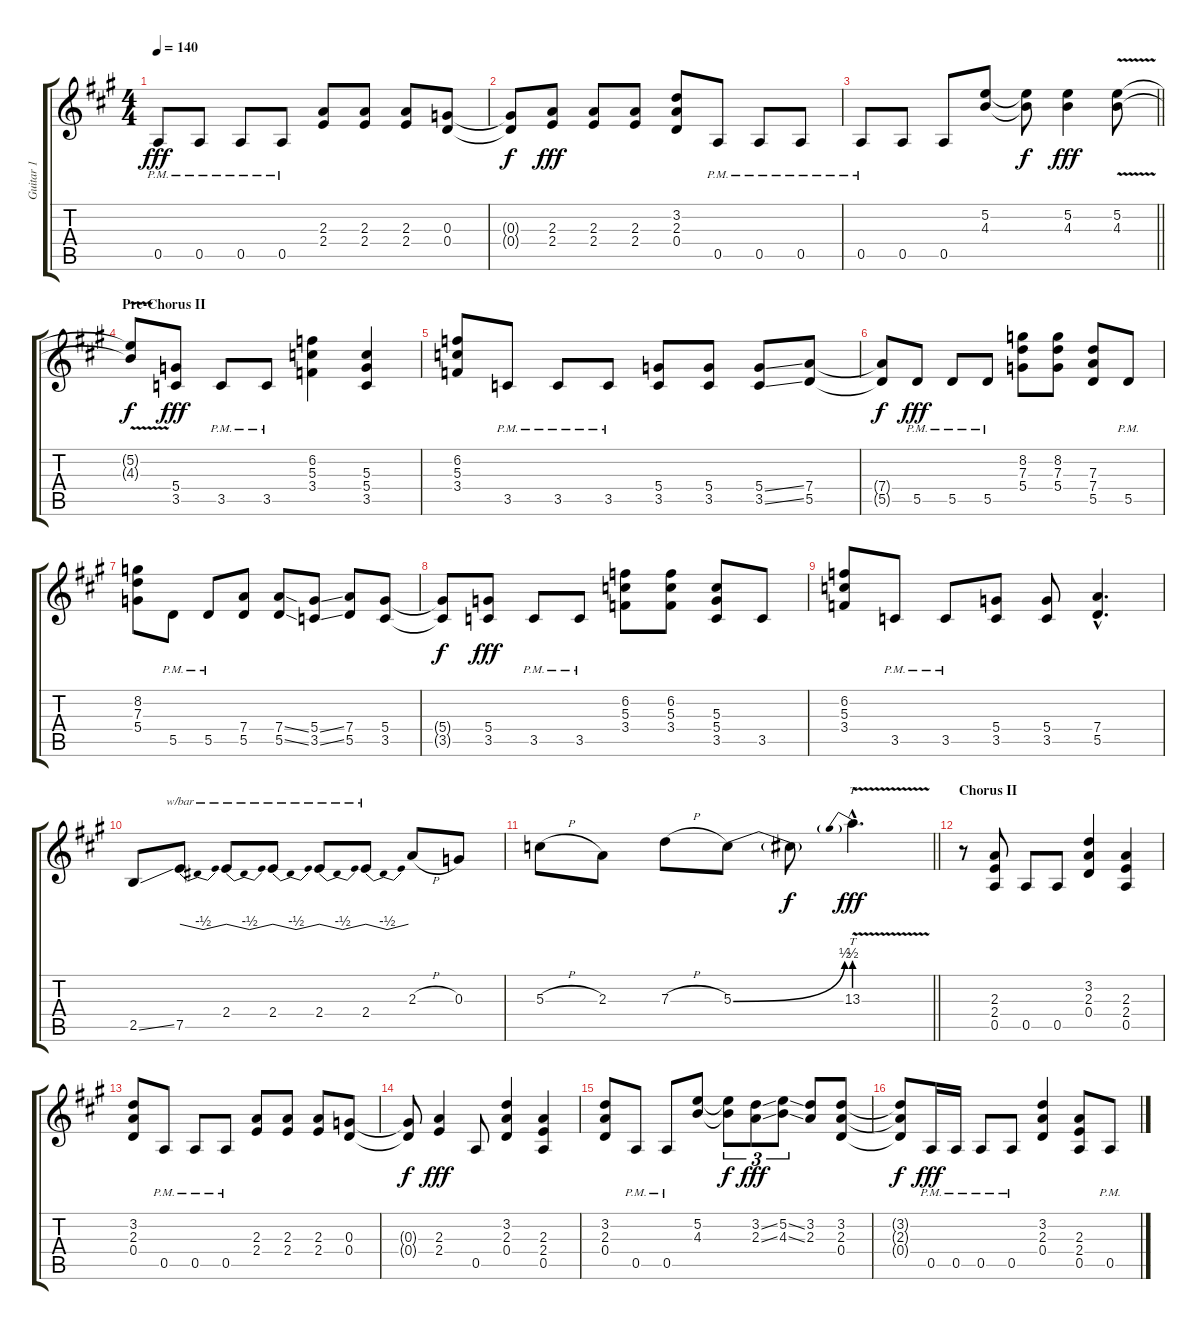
\track ("Guitar 1" "Guitar 1") {instrument distortionguitar}
\staff {score tabs}
\tuning (E4 B3 G3 D3 A2 E2) {hide}
\ts (4 4)
\tempo 140
\clef g2
\ks a
0.5{pm}.8{dy fff} 0.5{pm}.8 0.5{pm}.8 0.5{pm}.8 (2.3 2.4).8 (2.3 2.4).8 (2.3 2.4).8 (0.3 0.4).8 |
(0.3{t} 0.4{t}).8{dy f} (2.3 2.4).8{dy fff} (2.3 2.4).8 (2.3 2.4).8 (3.2 2.3 0.4).8 0.5{pm}.8 0.5{pm}.8 0.5{pm}.8 |
\barLineRight lightlight
0.5{pm}.8 0.5.8 0.5.8 (5.2 4.3).8 (5.2{t} 4.3{t}).8{dy f} (5.2 4.3).4{dy fff} (5.2{v} 4.3{v}).8 |
\section ("" "Pre-Chorus II")
(5.2{t} 4.3{t}).8{dy f} (5.4 3.5).8{dy fff} 3.5{pm}.8 3.5{pm}.8 (6.2 5.3 3.4).4 (5.3 5.4 3.5).4 |
(6.2 5.3 3.4).8 3.5{pm}.8 3.5{pm}.8 3.5{pm}.8 (5.4 3.5).8 (5.4 3.5).8 (5.4{ss} 3.5{ss}).8 (7.4 5.5).8 |
(7.4{t} 5.5{t}).8{dy f} 5.5{pm}.8{dy fff} 5.5{pm}.8 5.5{pm}.8 (8.2 7.3 5.4).8 (8.2 7.3 5.4).8 (7.3 7.4 5.5).8 5.5{pm}.8 |
(8.2 7.3 5.4).8 5.5{pm}.8 5.5{pm}.8 (7.4 5.5).8 (7.4{ss} 5.5{ss}).8 (5.4{ss} 3.5{ss}).8 (7.4 5.5).8 (5.4 3.5).8 |
(5.4{t} 3.5{t}).8{dy f} (5.4 3.5).8{dy fff} 3.5{pm}.8 3.5{pm}.8 (6.2 5.3 3.4).8 (6.2 5.3 3.4).8 (5.3 5.4 3.5).8 3.5.8 |
(6.2 5.3 3.4).8 3.5{pm}.8 3.5{pm}.8 (5.4 3.5).8 (5.4 3.5).8 (7.4{hac} 5.5{hac}).4{d} |
2.5{ss}.8 7.5.8{tbe (dip default 0 0 30 -2 60 0)} 2.4.8{tbe (dip default 0 0 30 -2 60 0)} 2.4.8{tbe (dip default 0 0 30 -2 60 0)} 2.4.8{tbe (dip default 0 0 30 -2 60 0)} 2.4.8{tbe (dip default 0 0 30 -2 60 0)} 2.3{h}.8 0.3.8 |
\barLineRight lightlight
5.3{h}.8 2.3.8 7.3{h}.8 5.3{be (bend 0 0 60 2)}.8 5.3{t}.8{dy f} 13.3{be (prebend 0 2 60 2) v hac}.4{tt d dy fff} |
\section ("" "Chorus II")
r.8 (2.3 2.4 0.5).8 0.5.8 0.5.8 (3.2 2.3 0.4).4 (2.3 2.4 0.5).4 |
(3.2 2.3 0.4).8 0.5{pm}.8 0.5{pm}.8 0.5{pm}.8 (2.3 2.4).8 (2.3 2.4).8 (2.3 2.4).8 (0.3 0.4).8 |
(0.3{t} 0.4{t}).8{dy f} (2.3 2.4).4{dy fff} 0.5.8 (3.2 2.3 0.4).4 (2.3 2.4 0.5).4 |
(3.2 2.3 0.4).8 0.5{pm}.8 0.5{pm}.8 (5.2 4.3).8 (5.2{t} 4.3{t}).8{tu (3 2) dy f} (3.2{ss} 2.3{ss}).8{tu (3 2) dy fff} (5.2{ss} 4.3{ss}).8{tu (3 2)} (3.2 2.3).8 (3.2 2.3 0.4).8 |
(3.2{t} 2.3{t} 0.4{t}).8{dy f} 0.5{pm}.16{dy fff} 0.5{pm}.16 0.5{pm}.8 0.5{pm}.8 (3.2 2.3 0.4).4 (2.3 2.4 0.5).8 0.5{pm}.8
